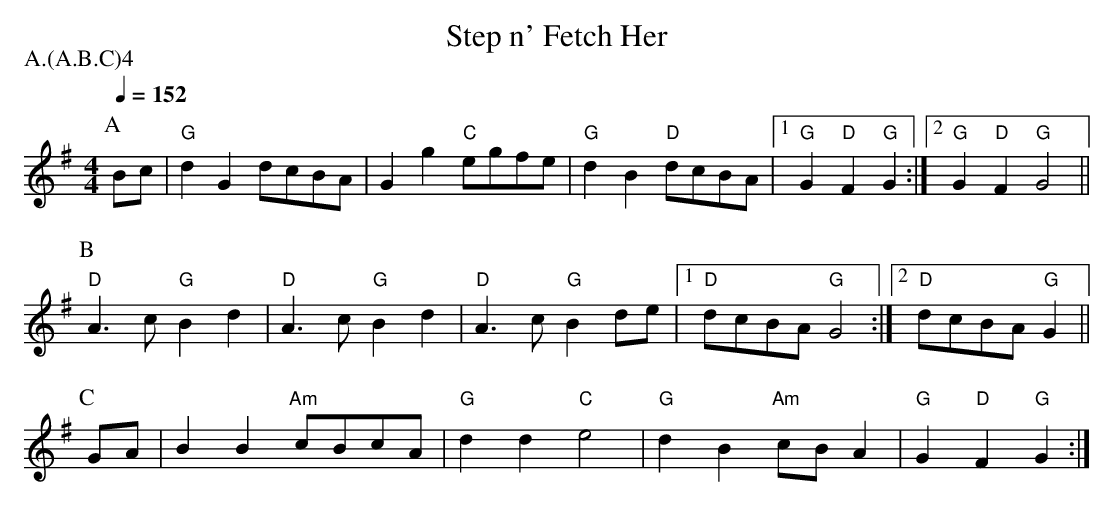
X:1
T: Step n' Fetch Her
P: A.(A.B.C)4
Q: 1/4=152
M: 4/4
L: 1/4
K: G
P: A
P: A
B/c/ |\
"G" d G d/c/B/A/ | G g "C"e/g/f/e/ | "G" d B "D" d/c/B/A/ |\
[1 "G"  G "D" F "G" G :| [2 "G" G "D" F "G" G2 ||
P: B
"D" A>c "G" B d | "D" A>c "G" B d | "D" A>c "G" B d/e/ |\
[1 "D" d/c/B/A/ "G" G2 :| [2 "D" d/c/B/A/ "G" G ||
P: C
G/A/ | B B "Am" c/B/c/A/ | "G" d d "C" e2 |\
"G" d B "Am"c/B/ A | "G" G "D" F "G" G :|]
